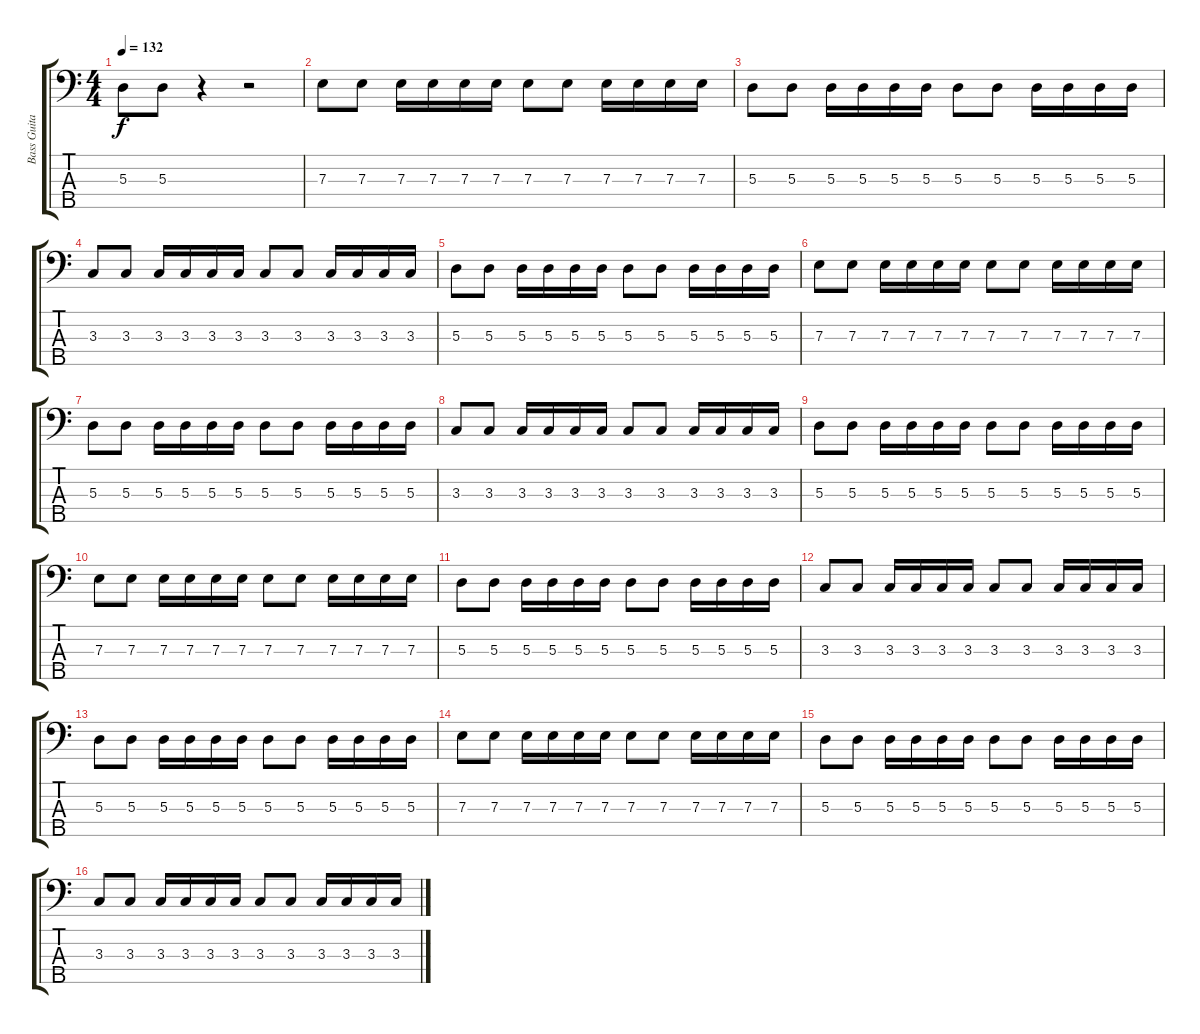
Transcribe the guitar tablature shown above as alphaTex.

\track ("Bass Guitar(s)" "Bass Guita") {instrument electricbasspick}
\staff {score tabs}
\tuning (G2 D2 A1 E1 B0) {hide}
\ts (4 4)
\tempo 132
\clef f4
\ks c
5.3.8{dy f} 5.3.8 r.4 r.2 |
7.3.8 7.3.8 7.3.16 7.3.16 7.3.16 7.3.16 7.3.8 7.3.8 7.3.16 7.3.16 7.3.16 7.3.16 |
5.3.8 5.3.8 5.3.16 5.3.16 5.3.16 5.3.16 5.3.8 5.3.8 5.3.16 5.3.16 5.3.16 5.3.16 |
3.3.8 3.3.8 3.3.16 3.3.16 3.3.16 3.3.16 3.3.8 3.3.8 3.3.16 3.3.16 3.3.16 3.3.16 |
5.3.8 5.3.8 5.3.16 5.3.16 5.3.16 5.3.16 5.3.8 5.3.8 5.3.16 5.3.16 5.3.16 5.3.16 |
7.3.8 7.3.8 7.3.16 7.3.16 7.3.16 7.3.16 7.3.8 7.3.8 7.3.16 7.3.16 7.3.16 7.3.16 |
5.3.8 5.3.8 5.3.16 5.3.16 5.3.16 5.3.16 5.3.8 5.3.8 5.3.16 5.3.16 5.3.16 5.3.16 |
3.3.8 3.3.8 3.3.16 3.3.16 3.3.16 3.3.16 3.3.8 3.3.8 3.3.16 3.3.16 3.3.16 3.3.16 |
5.3.8 5.3.8 5.3.16 5.3.16 5.3.16 5.3.16 5.3.8 5.3.8 5.3.16 5.3.16 5.3.16 5.3.16 |
7.3.8 7.3.8 7.3.16 7.3.16 7.3.16 7.3.16 7.3.8 7.3.8 7.3.16 7.3.16 7.3.16 7.3.16 |
5.3.8 5.3.8 5.3.16 5.3.16 5.3.16 5.3.16 5.3.8 5.3.8 5.3.16 5.3.16 5.3.16 5.3.16 |
3.3.8 3.3.8 3.3.16 3.3.16 3.3.16 3.3.16 3.3.8 3.3.8 3.3.16 3.3.16 3.3.16 3.3.16 |
5.3.8 5.3.8 5.3.16 5.3.16 5.3.16 5.3.16 5.3.8 5.3.8 5.3.16 5.3.16 5.3.16 5.3.16 |
7.3.8 7.3.8 7.3.16 7.3.16 7.3.16 7.3.16 7.3.8 7.3.8 7.3.16 7.3.16 7.3.16 7.3.16 |
5.3.8 5.3.8 5.3.16 5.3.16 5.3.16 5.3.16 5.3.8 5.3.8 5.3.16 5.3.16 5.3.16 5.3.16 |
3.3.8 3.3.8 3.3.16 3.3.16 3.3.16 3.3.16 3.3.8 3.3.8 3.3.16 3.3.16 3.3.16 3.3.16
